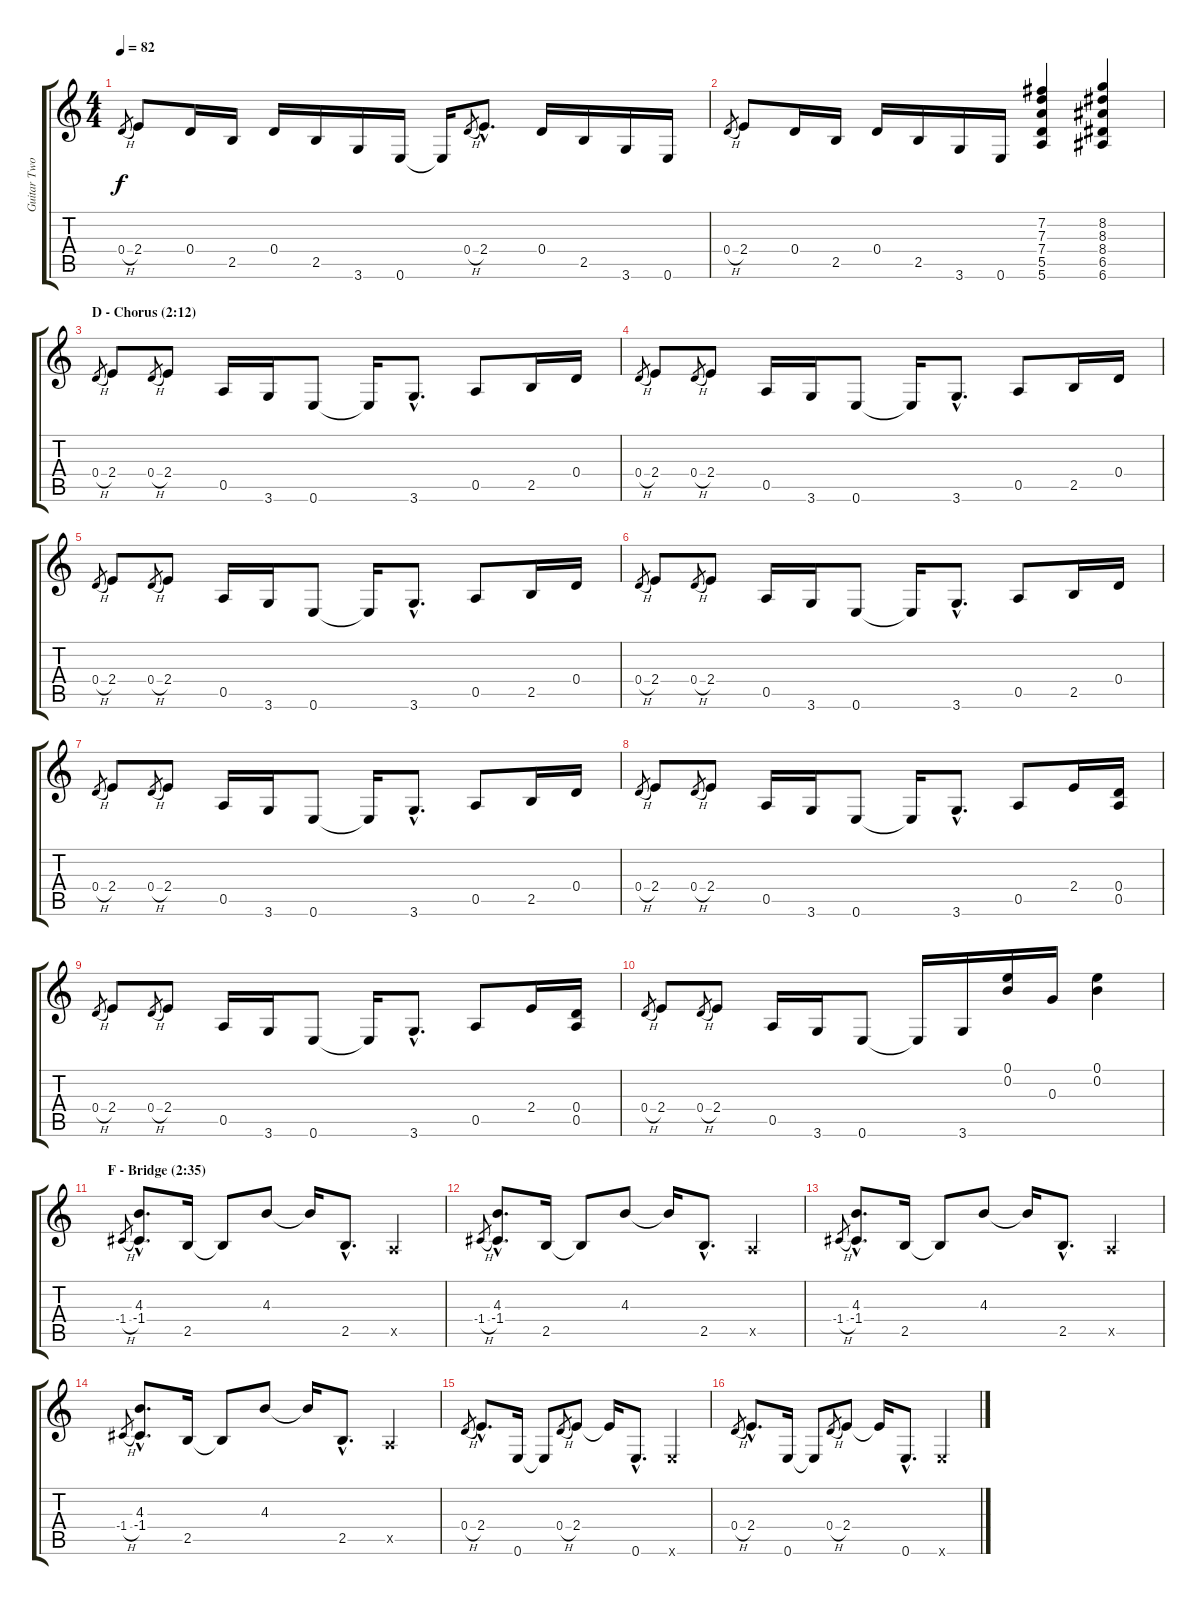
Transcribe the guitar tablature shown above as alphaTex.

\track ("Guitar Two" "Guitar Two") {instrument distortionguitar}
\staff {score tabs}
\tuning (E4 B3 G3 D3 A2 E2) {hide}
\ts (4 4)
\tempo 82
\clef g2
\ks c
0.4{h}.8{gr dy f} 2.4.8 0.4.16 2.5.16 0.4.16 2.5.16 3.6.16 0.6.16 0.6{t}.16 0.4{h}.8{gr} 2.4{hac}.8{d} 0.4.16 2.5.16 3.6.16 0.6.16 |
0.4{h}.8{gr} 2.4.8 0.4.16 2.5.16 0.4.16 2.5.16 3.6.16 0.6.16 (7.2 7.3 7.4 5.5 5.6).4 (8.2 8.3 8.4 6.5 6.6).4 |
\section ("" "D - Chorus (2:12)")
0.4{h}.8{gr} 2.4.8 0.4{h}.8{gr} 2.4.8 0.5.16 3.6.16 0.6.8 0.6{t}.16 3.6{hac}.8{d} 0.5.8 2.5.16 0.4.16 |
0.4{h}.8{gr} 2.4.8 0.4{h}.8{gr} 2.4.8 0.5.16 3.6.16 0.6.8 0.6{t}.16 3.6{hac}.8{d} 0.5.8 2.5.16 0.4.16 |
0.4{h}.8{gr} 2.4.8 0.4{h}.8{gr} 2.4.8 0.5.16 3.6.16 0.6.8 0.6{t}.16 3.6{hac}.8{d} 0.5.8 2.5.16 0.4.16 |
0.4{h}.8{gr} 2.4.8 0.4{h}.8{gr} 2.4.8 0.5.16 3.6.16 0.6.8 0.6{t}.16 3.6{hac}.8{d} 0.5.8 2.5.16 0.4.16 |
0.4{h}.8{gr} 2.4.8 0.4{h}.8{gr} 2.4.8 0.5.16 3.6.16 0.6.8 0.6{t}.16 3.6{hac}.8{d} 0.5.8 2.5.16 0.4.16 |
0.4{h}.8{gr} 2.4.8 0.4{h}.8{gr} 2.4.8 0.5.16 3.6.16 0.6.8 0.6{t}.16 3.6{hac}.8{d} 0.5.8 2.4.16 (0.4 0.5).16 |
0.4{h}.8{gr} 2.4.8 0.4{h}.8{gr} 2.4.8 0.5.16 3.6.16 0.6.8 0.6{t}.16 3.6{hac}.8{d} 0.5.8 2.4.16 (0.4 0.5).16 |
0.4{h}.8{gr} 2.4.8 0.4{h}.8{gr} 2.4.8 0.5.16 3.6.16 0.6.8 0.6{t}.16 3.6.16 (0.1 0.2).16 0.3.16 (0.1 0.2).4 |
\section ("" "F - Bridge (2:35)")
-1.4{h}.8{gr} (4.3{hac} -1.4{hac}).8{d} 2.5.16 2.5{t}.8 4.3.8 4.3{t}.16 2.5{hac}.8{d} 0.5{x}.4 |
-1.4{h}.8{gr} (4.3{hac} -1.4{hac}).8{d} 2.5.16 2.5{t}.8 4.3.8 4.3{t}.16 2.5{hac}.8{d} 0.5{x}.4 |
-1.4{h}.8{gr} (4.3{hac} -1.4{hac}).8{d} 2.5.16 2.5{t}.8 4.3.8 4.3{t}.16 2.5{hac}.8{d} 0.5{x}.4 |
-1.4{h}.8{gr} (4.3{hac} -1.4{hac}).8{d} 2.5.16 2.5{t}.8 4.3.8 4.3{t}.16 2.5{hac}.8{d} 0.5{x}.4 |
0.4{h}.8{gr} 2.4{hac}.8{d} 0.6.16 0.6{t}.8 0.4{h}.8{gr} 2.4.8 2.4{t}.16 0.6{hac}.8{d} 0.6{x}.4 |
0.4{h}.8{gr} 2.4{hac}.8{d} 0.6.16 0.6{t}.8 0.4{h}.8{gr} 2.4.8 2.4{t}.16 0.6{hac}.8{d} 0.6{x}.4
